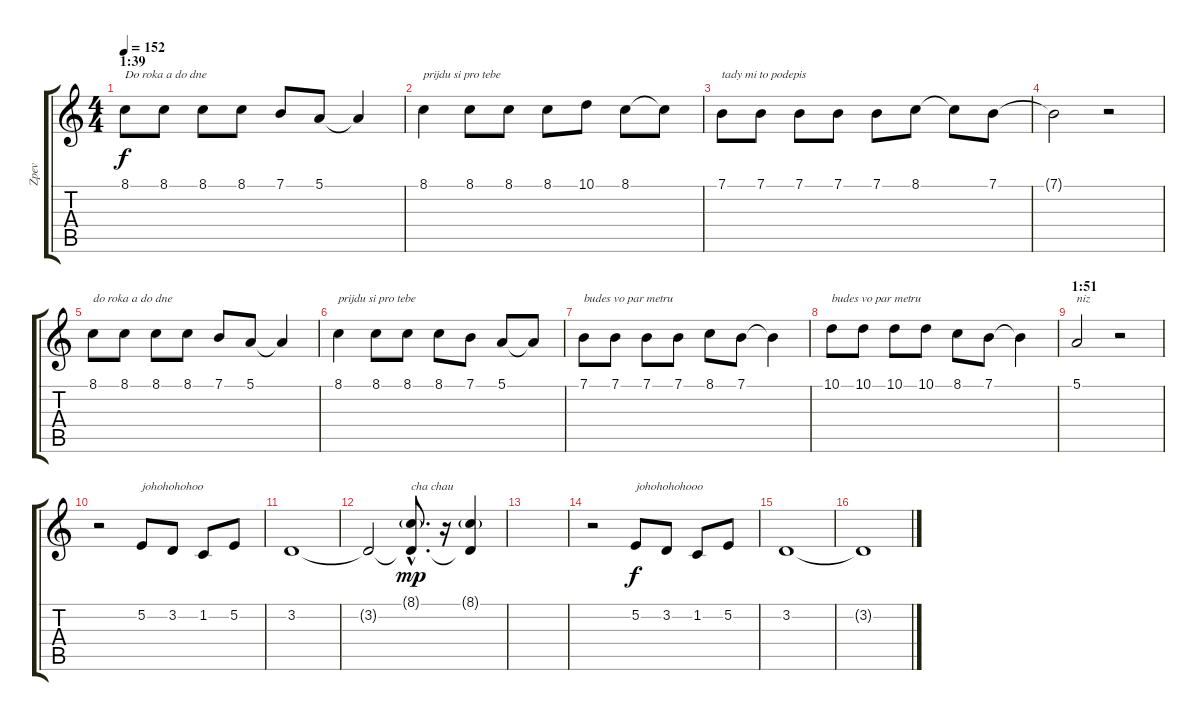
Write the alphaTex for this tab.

\track ("Zpev" "Zpev") {instrument tenorsax}
\staff {score tabs}
\tuning (E4 B3 G3 D3 A2 E2) {hide}
\ts (4 4)
\section ("" "1:39")
\tempo 152
\clef g2
\ks c
8.1.8{txt "Do roka a do dne" dy f} 8.1.8 8.1.8 8.1.8 7.1.8 5.1.8 5.1{t}.4 |
8.1.4{txt "prijdu si pro tebe"} 8.1.8 8.1.8 8.1.8 10.1.8 8.1.8 8.1{t}.8 |
7.1.8{txt "tady mi to podepis"} 7.1.8 7.1.8 7.1.8 7.1.8 8.1.8 8.1{t}.8 7.1.8 |
7.1{t}.2 r.2 |
8.1.8{txt "do roka a do dne"} 8.1.8 8.1.8 8.1.8 7.1.8 5.1.8 5.1{t}.4 |
8.1.4{txt "prijdu si pro tebe"} 8.1.8 8.1.8 8.1.8 7.1.8 5.1.8 5.1{t}.8 |
7.1.8{txt "budes vo par metru"} 7.1.8 7.1.8 7.1.8 8.1.8 7.1.8 7.1{t}.4 |
10.1.8{txt "budes vo par metru"} 10.1.8 10.1.8 10.1.8 8.1.8 7.1.8 7.1{t}.4 |
\section ("" "1:51")
5.1.2{txt "niz"} r.2 |
r.2 5.2.8{txt "johohohohoo"} 3.2.8 1.2.8 5.2.8 |
3.2.1 |
3.2{t}.2 (8.1{g hac} 3.2{hac t}).8{d txt "cha chau" dy mp} r.16 (8.1{g} 3.2{t}).4 |
|
r.2 5.2.8{txt "johohohohooo" dy f} 3.2.8 1.2.8 5.2.8 |
3.2.1 |
3.2{t}.1
